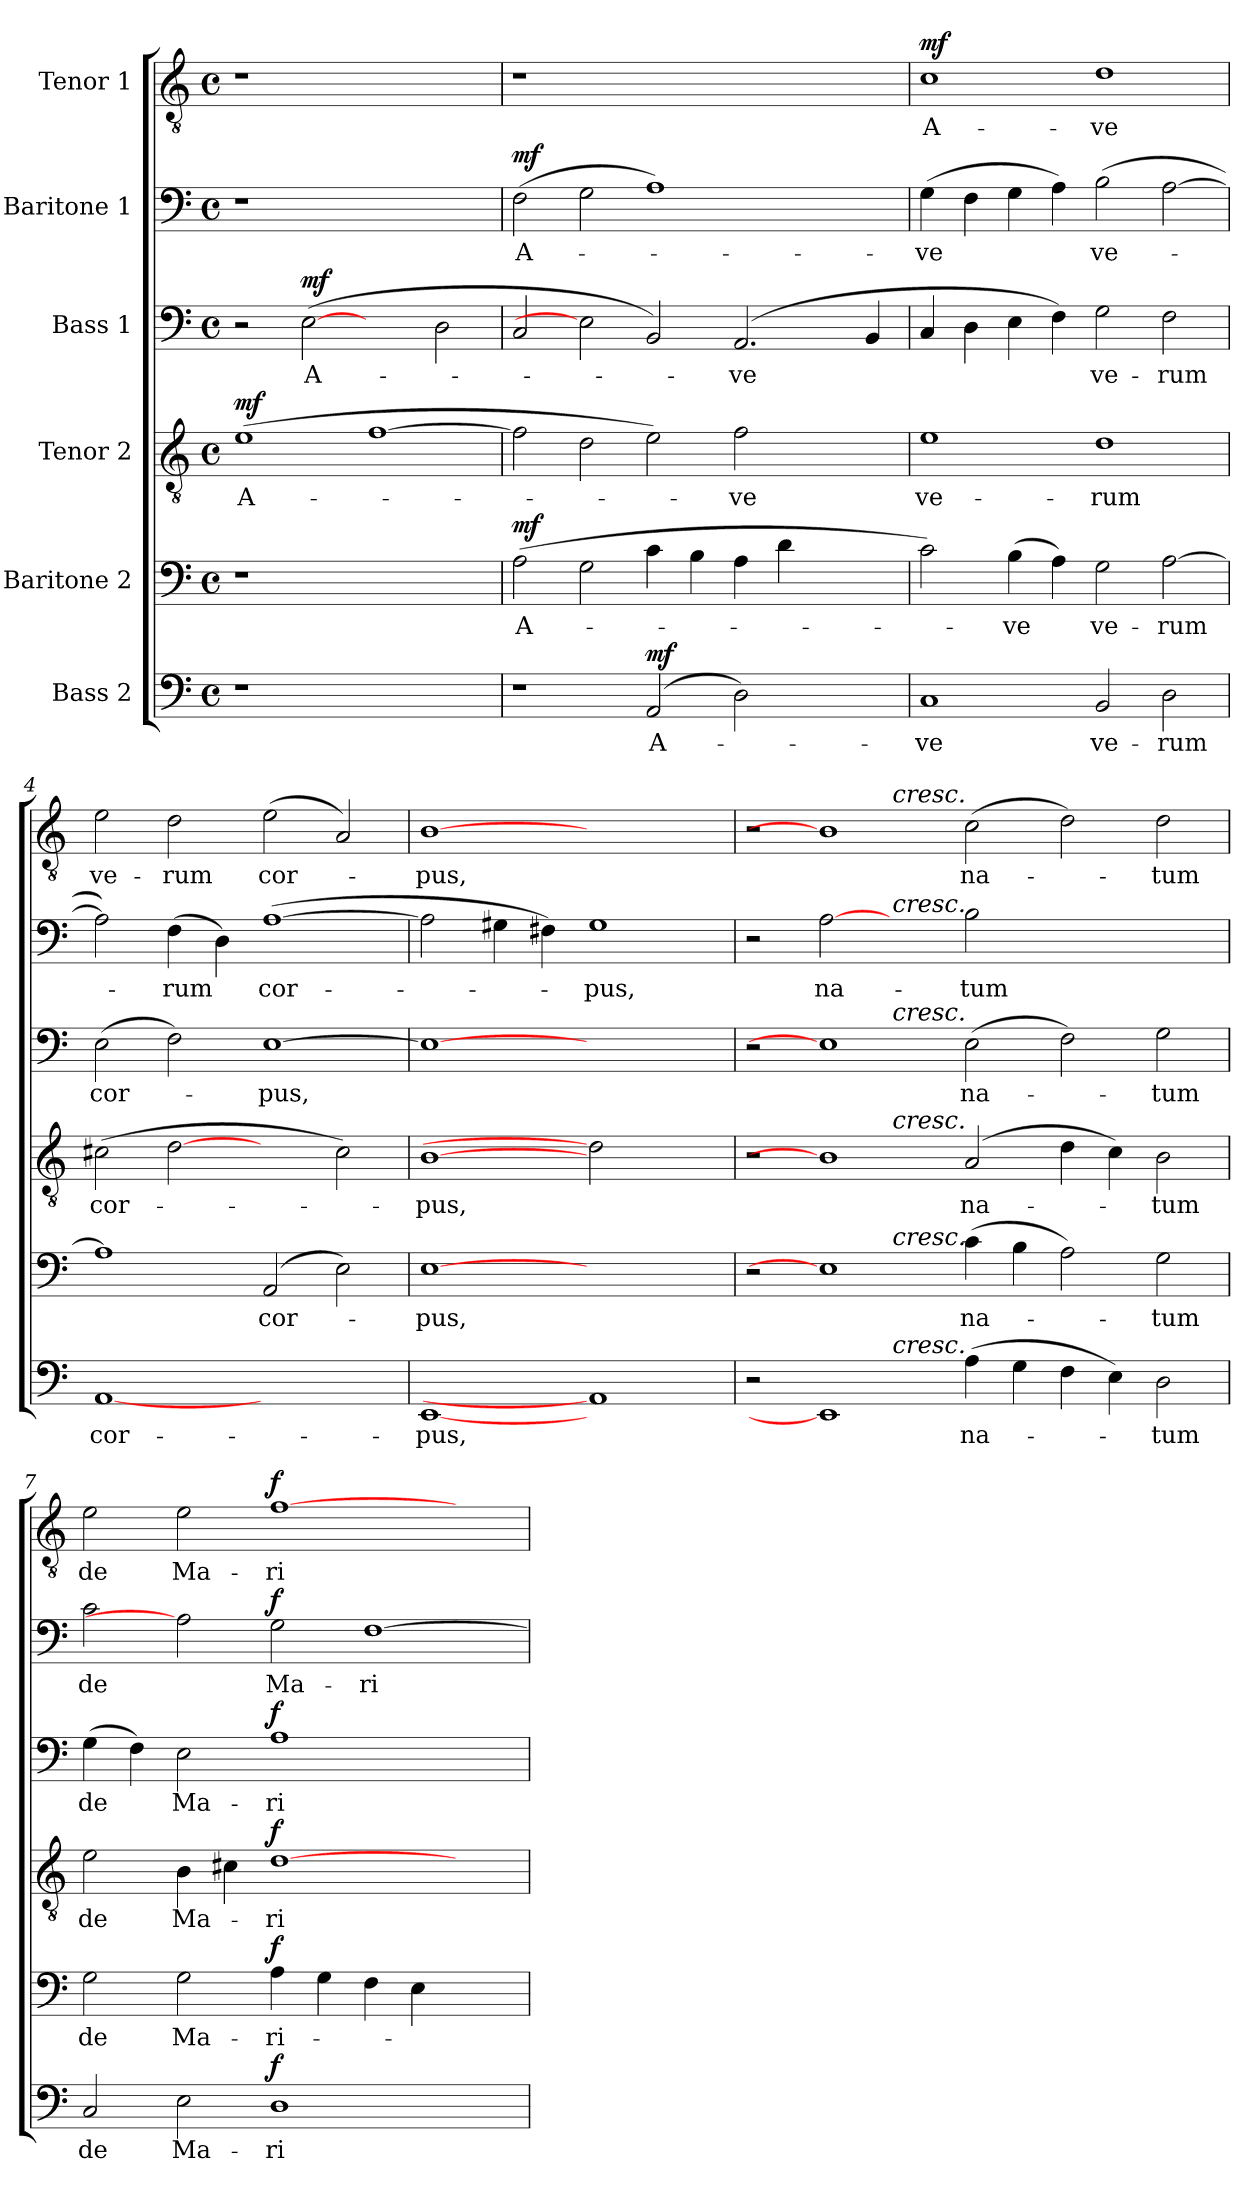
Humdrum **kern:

**kern	**text	**dynam	**kern	**text	**dynam	**kern	**text	**dynam	**kern	**text	**dynam	**kern	**text	**dynam	**kern	**text	**dynam
*part6	*part6	*part6	*part5	*part5	*part5	*part4	*part4	*part4	*part3	*part3	*part3	*part2	*part2	*part2	*part1	*part1	*part1
*staff6	*staff6	*staff6	*staff5	*staff5	*staff5	*staff4	*staff4	*staff4	*staff3	*staff3	*staff3	*staff2	*staff2	*staff2	*staff1	*staff1	*staff1
*I"Bass 2	*	*	*I"Baritone 2	*	*	*I"Tenor 2	*	*	*I"Bass 1	*	*	*I"Baritone 1	*	*	*I"Tenor 1	*	*
*clefF4	*	*	*clefF4	*	*	*clefGv2	*	*	*clefF4	*	*	*clefF4	*	*	*clefGv2	*	*
*k[]	*	*	*k[]	*	*	*k[]	*	*	*k[]	*	*	*k[]	*	*	*k[]	*	*
*C:	*	*	*C:	*	*	*C:	*	*	*C:	*	*	*C:	*	*	*C:	*	*
*M4/4	*	*	*M4/4	*	*	*M4/4	*	*	*M4/4	*	*	*M4/4	*	*	*M4/4	*	*
*met(c)	*	*	*met(c)	*	*	*met(c)	*	*	*met(c)	*	*	*met(c)	*	*	*met(c)	*	*
=1	=1	=1	=1	=1	=1	=1	=1	=1	=1	=1	=1	=1	=1	=1	=1	=1	=1
!	!	!	!	!	!	!	!LO:LY:b	!LO:DY:a	!	!	!	!	!	!	!	!	!
1r	.	.	1r	.	.	(>1e	A-	mf	2r	.	.	1r	.	.	1r	.	.
!	!	!	!	!	!	!	!	!	!	!LO:LY:b	!LO:DY:a	!	!	!	!	!	!
.	.	.	.	.	.	.	.	.	(>[2E	A-	mf	.	.	.	.	.	.
1ryy	.	.	1ryy	.	.	[1f	.	.	2ryy	.	.	1ryy	.	.	1ryy	.	.
.	.	.	.	.	.	.	.	.	2D\	.	.	.	.	.	.	.	.
=2	=2	=2	=2	=2	=2	=2	=2	=2	=2	=2	=2	=2	=2	=2	=2	=2	=2
!	!	!	!	!LO:LY:b	!LO:DY:a	!	!	!	!	!	!	!	!LO:LY:b	!LO:DY:a	!	!	!
1r	.	.	(>2A\	A-	mf	2f\]	.	.	2C/	.	.	(>2F\	A-	mf	1r	.	.
.	.	.	2G\	.	.	2d\	.	.	2E]	.	.	2G\	.	.	.	.	.
!	!LO:LY:b	!LO:DY:a	!	!	!	!	!	!	!	!	!	!	!	!	!	!	!
(>2AA/	A-	mf	4c\	.	.	2e\)	.	.	2BB/)	.	.	1A)	.	.	1.ryy	.	.
.	.	.	4B\	.	.	.	.	.	.	.	.	.	.	.	.	.	.
!	!	!	!	!	!	!	!LO:LY:b	!	!	!LO:LY:b	!	!	!	!	!	!	!
2D\)	.	.	4A\	.	.	2f\	-ve	.	(>2.AA/	-ve	.	.	.	.	.	.	.
.	.	.	4d\	.	.	.	.	.	.	.	.	.	.	.	.	.	.
2ryy	.	.	2ryy	.	.	2ryy	.	.	.	.	.	2ryy	.	.	.	.	.
.	.	.	.	.	.	.	.	.	4BB/	.	.	.	.	.	.	.	.
=3	=3	=3	=3	=3	=3	=3	=3	=3	=3	=3	=3	=3	=3	=3	=3	=3	=3
!	!LO:LY:b	!	!	!	!	!	!LO:LY:b	!	!	!	!	!	!LO:LY:b	!	!	!LO:LY:b	!LO:DY:a
1C	-ve	.	2c\)	.	.	1e	ve-	.	4C/	.	.	(>4G\	-ve	.	1c	A-	mf
.	.	.	.	.	.	.	.	.	4D\	.	.	4F\	.	.	.	.	.
!	!	!	!	!LO:LY:b	!	!	!	!	!	!	!	!	!	!	!	!	!
.	.	.	(>4B\	-ve	.	.	.	.	4E\	.	.	4G\	.	.	.	.	.
.	.	.	4A\)	.	.	.	.	.	4F\)	.	.	4A\)	.	.	.	.	.
!	!LO:LY:b	!	!	!LO:LY:b	!	!	!LO:LY:b	!	!	!LO:LY:b	!	!	!LO:LY:b	!	!	!LO:LY:b	!
2BB/	ve-	.	2G\	ve-	.	1d	-rum	.	2G\	ve-	.	(>2B\	ve-	.	1d	-ve	.
!	!LO:LY:b	!	!	!LO:LY:b	!	!	!	!	!	!LO:LY:b	!	!	!	!	!	!	!
2D\	-rum	.	[2A\	-rum	.	.	.	.	2F\	-rum	.	[2A\	.	.	.	.	.
=4	=4	=4	=4	=4	=4	=4	=4	=4	=4	=4	=4	=4	=4	=4	=4	=4	=4
!	!LO:LY:b	!	!	!	!	!	!LO:LY:b	!	!	!LO:LY:b	!	!	!	!	!	!LO:LY:b	!
[1AA	cor-	.	1A]	.	.	(>2c#X\	cor-	.	(>2E\	cor-	.	2A\])	.	.	2e\	ve-	.
!	!	!	!	!	!	!	!	!	!	!	!	!	!LO:LY:b	!	!	!LO:LY:b	!
.	.	.	.	.	.	[2d	.	.	2F\)	.	.	(>4F\	-rum	.	2d\	-rum	.
.	.	.	.	.	.	.	.	.	.	.	.	4D\)	.	.	.	.	.
!	!	!	!	!LO:LY:b	!	!	!	!	!	!LO:LY:b	!	!	!LO:LY:b	!	!	!LO:LY:b	!
1ryy	.	.	(>2AA/	cor-	.	2ryy	.	.	[1E	-pus,	.	(>[1A	cor-	.	(>2e\	cor-	.
.	.	.	2E\)	.	.	2c#\)	.	.	.	.	.	.	.	.	2A/)	.	.
=5	=5	=5	=5	=5	=5	=5	=5	=5	=5	=5	=5	=5	=5	=5	=5	=5	=5
!	!LO:LY:b	!	!	!LO:LY:b	!	!	!LO:LY:b	!	!	!	!	!	!	!	!	!LO:LY:b	!
[1EE	-pus,	.	[1E	-pus,	.	[1B	-pus,	.	1E_	.	.	2A\]	.	.	[1B	-pus,	.
.	.	.	.	.	.	.	.	.	.	.	.	4G#X\	.	.	.	.	.
.	.	.	.	.	.	.	.	.	.	.	.	4F#X\)	.	.	.	.	.
!	!	!	!	!	!	!	!	!	!	!	!	!	!LO:LY:b	!	!	!	!
1AA]	.	.	1ryy	.	.	2d]	.	.	1ryy	.	.	1G#	-pus,	.	1ryy	.	.
.	.	.	.	.	.	2ryy	.	.	.	.	.	.	.	.	.	.	.
!!LO:PB:g=z
=6	=6	=6	=6	=6	=6	=6	=6	=6	=6	=6	=6	=6	=6	=6	=6	=6	=6
*^	*	*	*^	*	*	*^	*	*	*^	*	*	*	*	*	*^	*	*
2r	1ryy	.	.	2r	1ryy	.	.	2r	1ryy	.	.	2r	1ryy	.	.	2r	.	.	2r	1ryy	.	.
!	!	!	!	!	!	!	!	!	!	!	!	!	!	!	!	!	!LO:LY:b	!	!	!	!	!
1EE]	.	.	.	1E]	.	.	.	1B]	.	.	.	1E]	.	.	.	[2A	na-	.	1B]	.	.	.
!	!	!	!	!	!	!	!	!	!	!	!	!	!	!	!	!	!	!	!	!LO:TX:a:i:t=cresc.	!	!
!	!	!	!	!	!	!	!	!	!	!	!	!	!	!	!	!LO:TX:a:i:t=cresc.	!	!	!	!	!	!
!	!	!	!	!	!	!	!	!	!	!	!	!	!LO:TX:a:i:t=cresc.	!	!	!	!	!	!	!	!	!
!	!	!	!	!	!	!	!	!	!LO:TX:a:i:t=cresc.	!	!	!	!	!	!	!	!	!	!	!	!	!
!	!	!	!	!	!LO:TX:a:i:t=cresc.	!	!	!	!	!	!	!	!	!	!	!	!	!	!	!	!	!
!	!LO:TX:a:i:t=cresc.	!	!	!	!	!	!	!	!	!	!	!	!	!	!	!	!	!	!	!	!	!
.	0ryy	.	.	.	0ryy	.	.	.	0ryy	.	.	.	0ryy	.	.	2ryy	.	.	.	0ryy	.	.
!	!	!LO:LY:b	!	!	!	!LO:LY:b	!	!	!	!LO:LY:b	!	!	!	!LO:LY:b	!	!	!LO:LY:b	!	!	!	!LO:LY:b	!
(>4A\	.	na-	.	(>4c\	.	na-	.	(>2A/	.	na-	.	(>2E\	.	na-	.	2B\	-tum	.	(>2c\	.	na-	.
4G\	.	.	.	4B\	.	.	.	.	.	.	.	.	.	.	.	.	.	.	.	.	.	.
4F\	.	.	.	2A\)	.	.	.	4d\	.	.	.	2F\)	.	.	.	1ryy	.	.	2d\)	.	.	.
4E\)	.	.	.	.	.	.	.	4c\)	.	.	.	.	.	.	.	.	.	.	.	.	.	.
!	!	!LO:LY:b	!	!	!	!LO:LY:b	!	!	!	!LO:LY:b	!	!	!	!LO:LY:b	!	!	!	!	!	!	!LO:LY:b	!
2D\	.	-tum	.	2G\	.	-tum	.	2B\	.	-tum	.	2G\	.	-tum	.	.	.	.	2d\	.	-tum	.
=7	=7	=7	=7	=7	=7	=7	=7	=7	=7	=7	=7	=7	=7	=7	=7	=7	=7	=7	=7	=7	=7	=7
!	!	!LO:LY:b	!	!	!	!LO:LY:b	!	!	!	!LO:LY:b	!	!	!	!LO:LY:b	!	!	!LO:LY:b	!	!	!	!LO:LY:b	!
*v	*v	*	*	*	*	*	*	*v	*v	*	*	*v	*v	*	*	*	*	*	*v	*v	*	*
*	*	*	*v	*v	*	*	*	*	*	*	*	*	*	*	*	*	*	*
2C/	de	.	2G\	de	.	2e\	de	.	(>4G\	de	.	2c\	de	.	2e\	de	.
.	.	.	.	.	.	.	.	.	4F\)	.	.	.	.	.	.	.	.
!	!LO:LY:b	!	!	!LO:LY:b	!	!	!LO:LY:b	!	!	!LO:LY:b	!	!	!	!	!	!LO:LY:b	!
2E\	Ma-	.	2G\	Ma-	.	4B\	Ma-	.	2E\	Ma-	.	2A]	.	.	2e\	Ma-	.
.	.	.	.	.	.	4c#X\	.	.	.	.	.	.	.	.	.	.	.
!	!LO:LY:b	!LO:DY:a	!	!LO:LY:b	!LO:DY:a	!	!LO:LY:b	!LO:DY:a	!	!LO:LY:b	!LO:DY:a	!	!LO:LY:b	!LO:DY:a	!	!LO:LY:b	!LO:DY:a
1D	-ri-	f	4A\	-ri-	f	[1d	-ri-	f	1A	-ri-	f	2G\	Ma-	f	[1f	-ri-	f
.	.	.	4G\	.	.	.	.	.	.	.	.	.	.	.	.	.	.
!	!	!	!	!	!	!	!	!	!	!	!	!	!LO:LY:b	!	!	!	!
.	.	.	4F\	.	.	.	.	.	.	.	.	[1F	-ri-	.	.	.	.
.	.	.	4E\	.	.	.	.	.	.	.	.	.	.	.	.	.	.
2ryy	.	.	2ryy	.	.	2ryy	.	.	2ryy	.	.	.	.	.	2ryy	.	.
=	=	=	=	=	=	=	=	=	=	=	=	=	=	=	=	=	=
*-	*-	*-	*-	*-	*-	*-	*-	*-	*-	*-	*-	*-	*-	*-	*-	*-	*-
